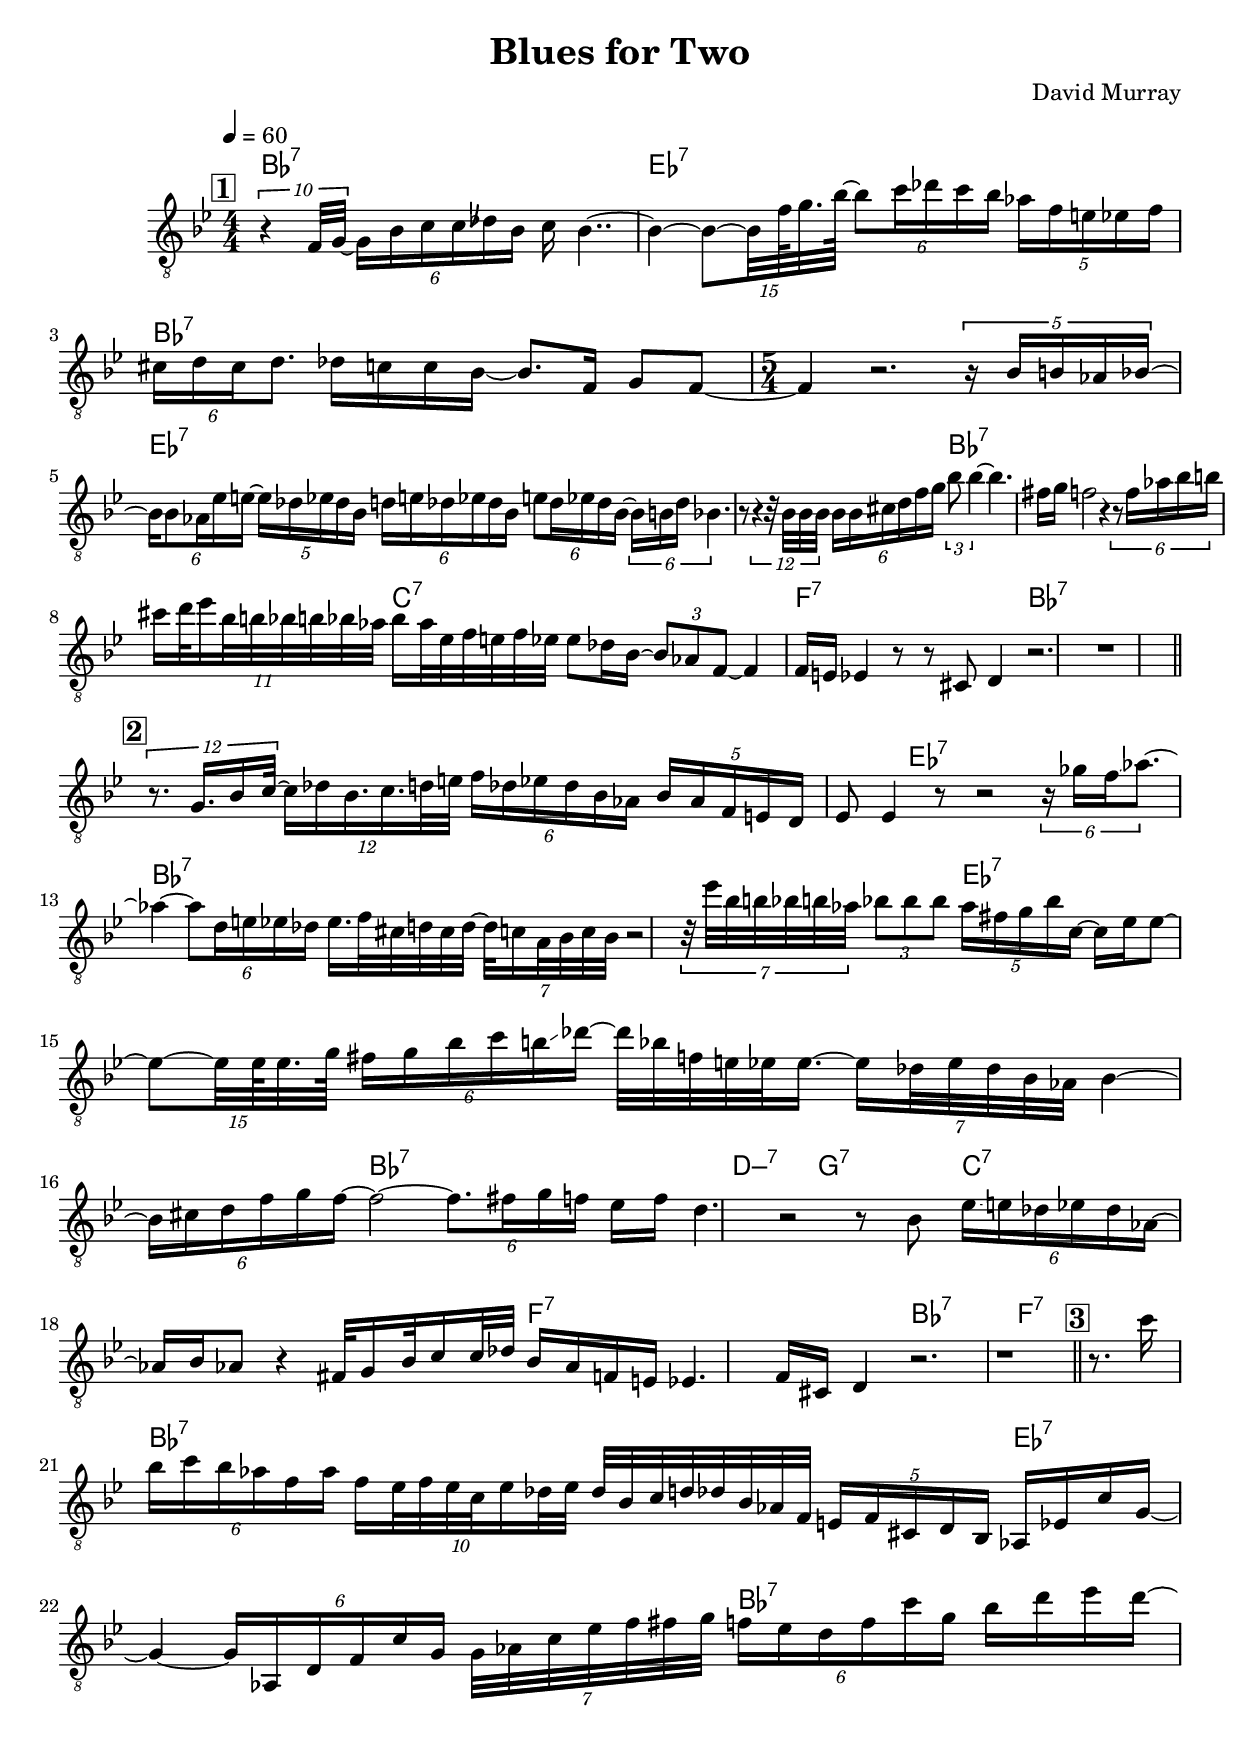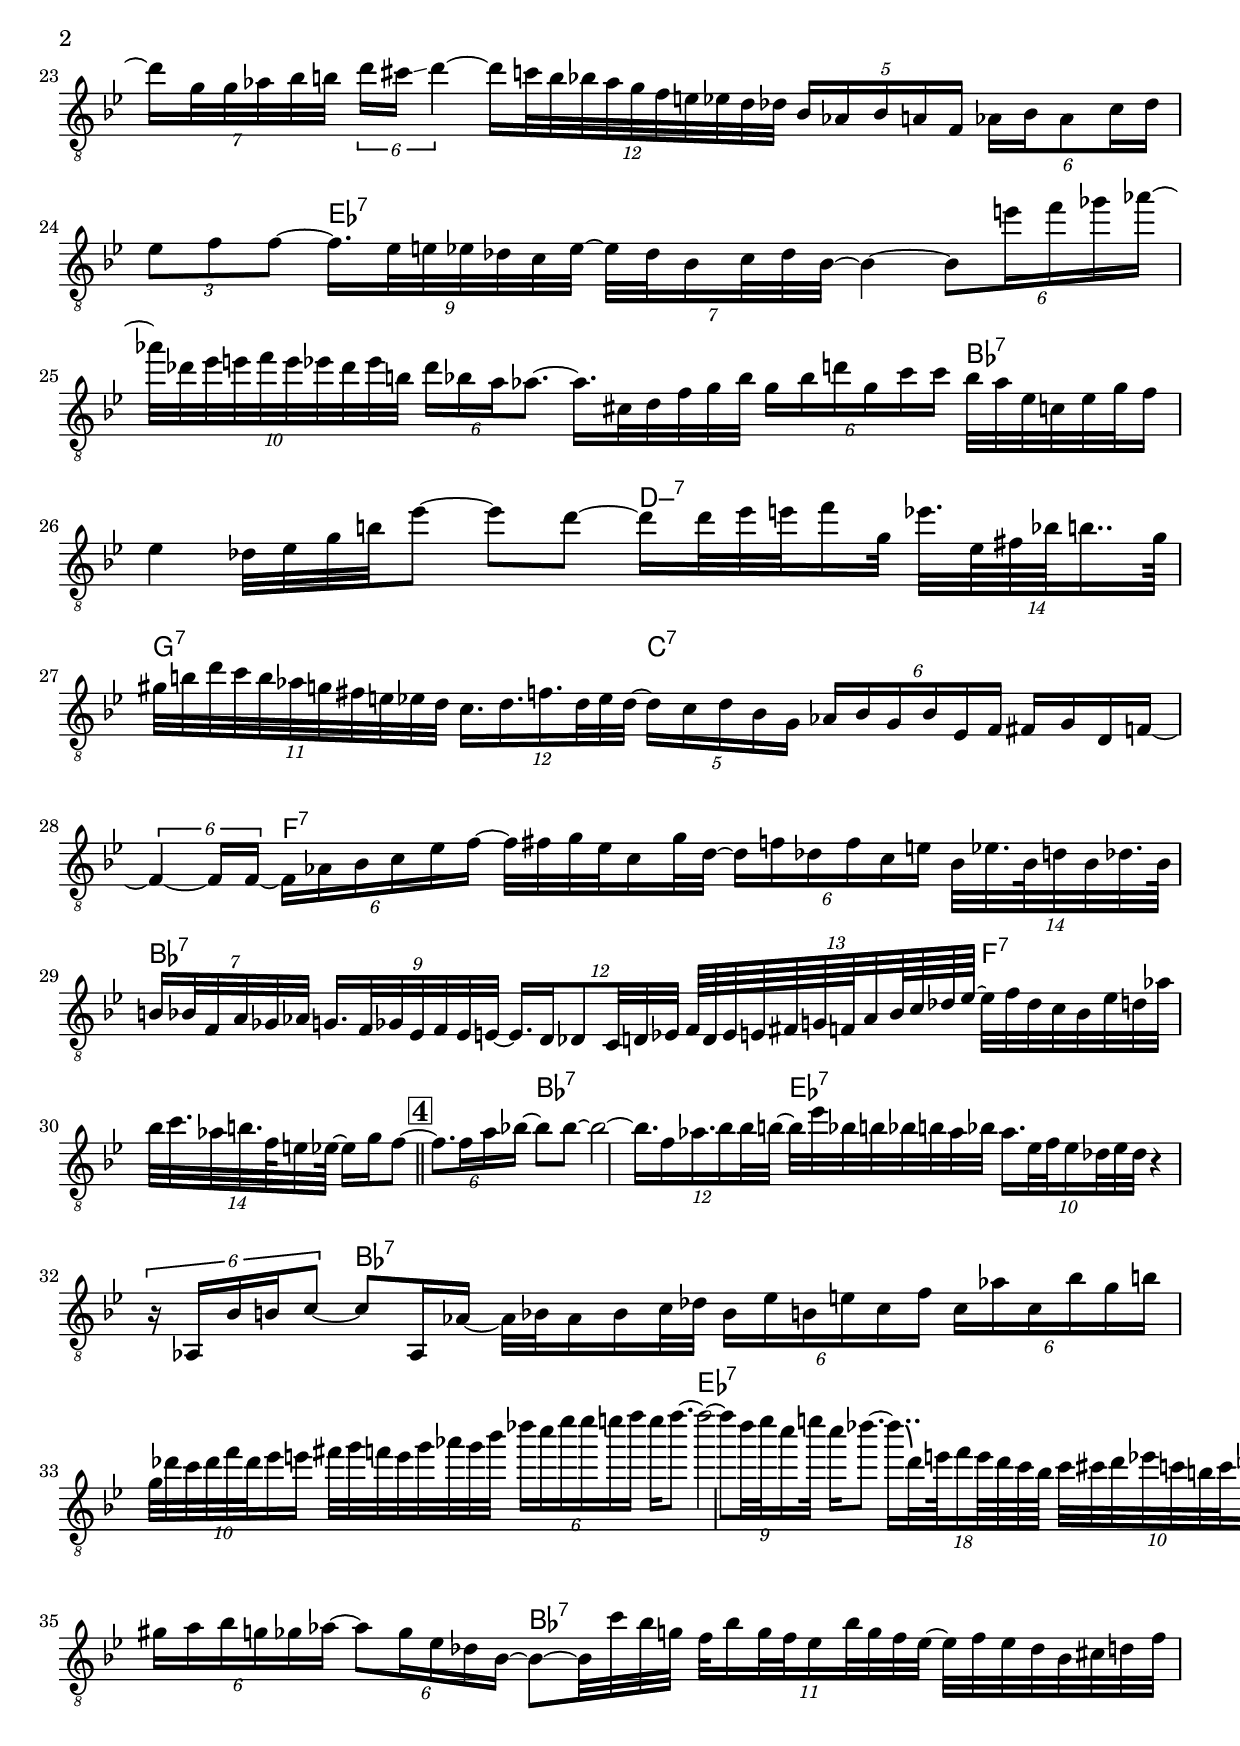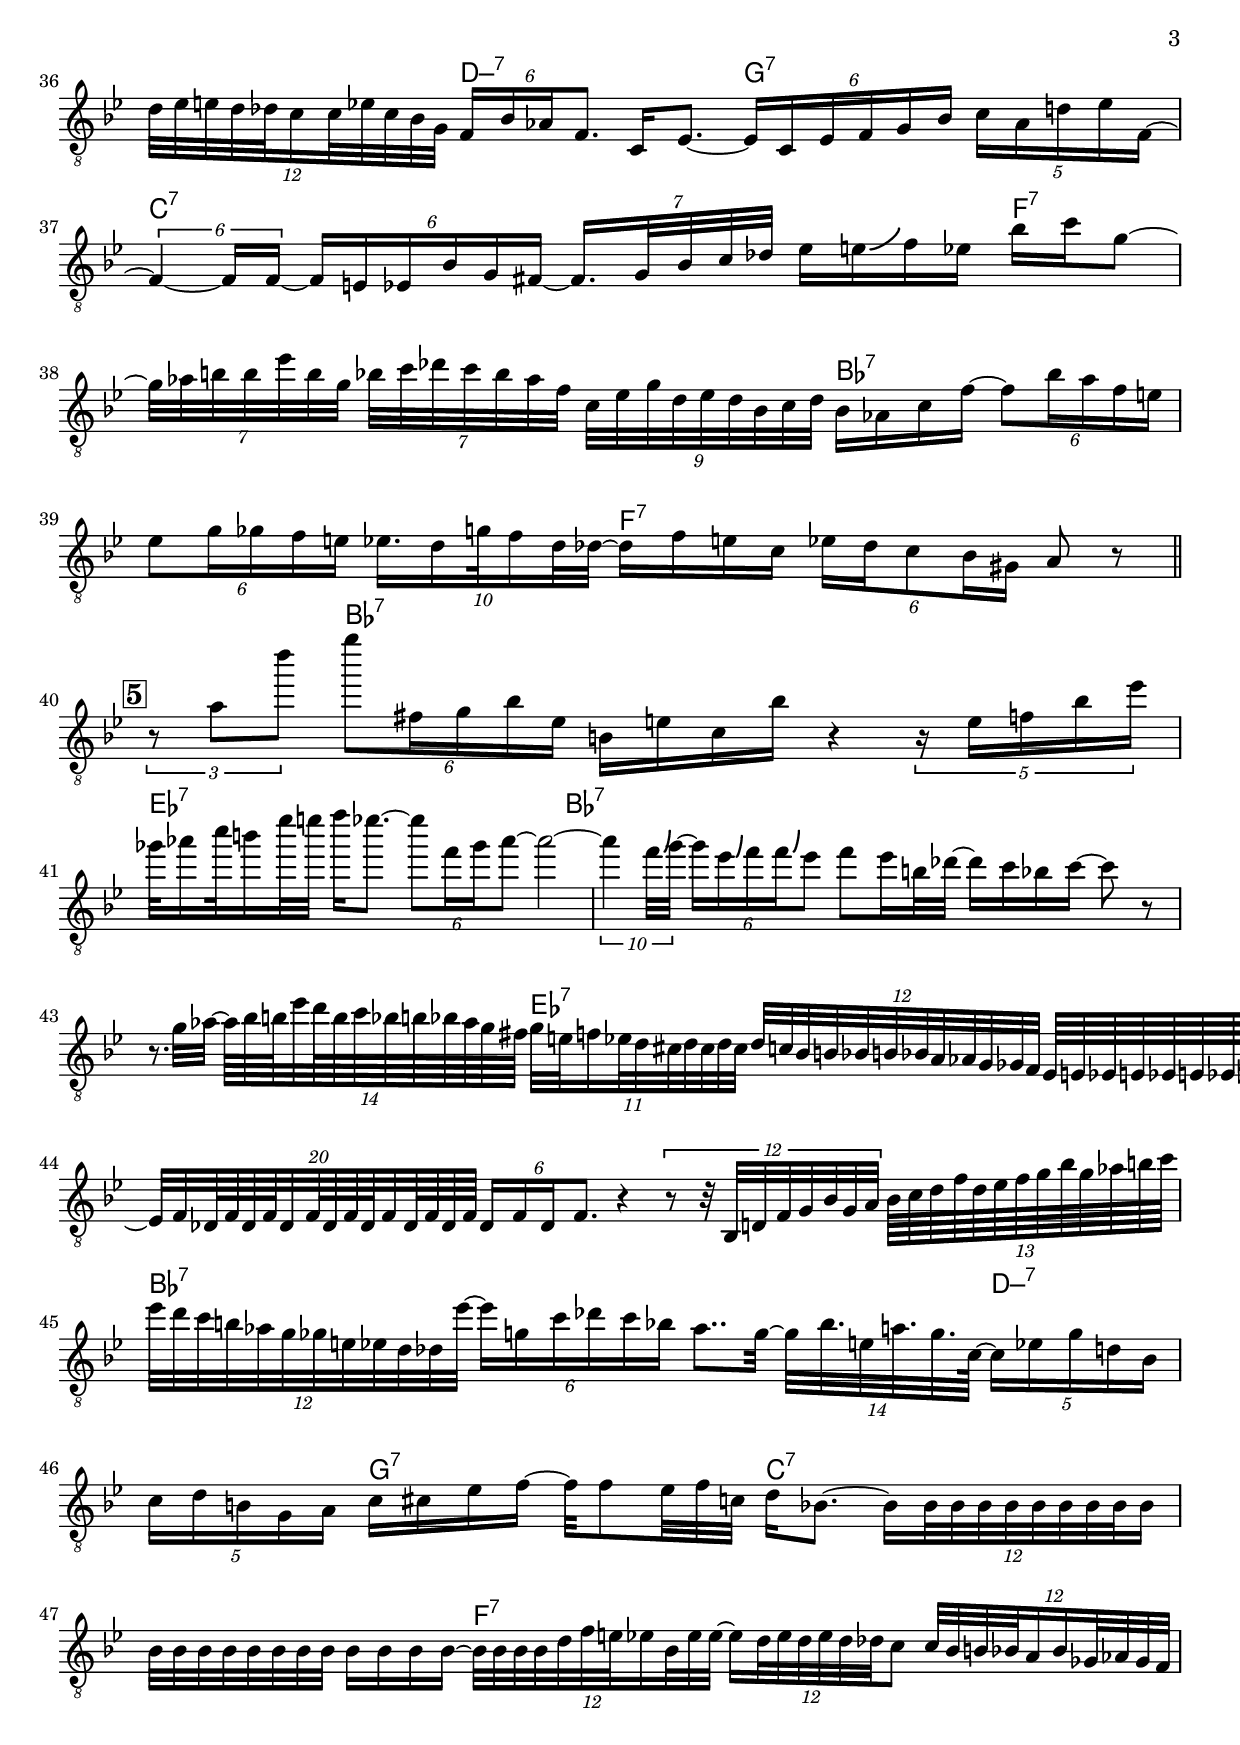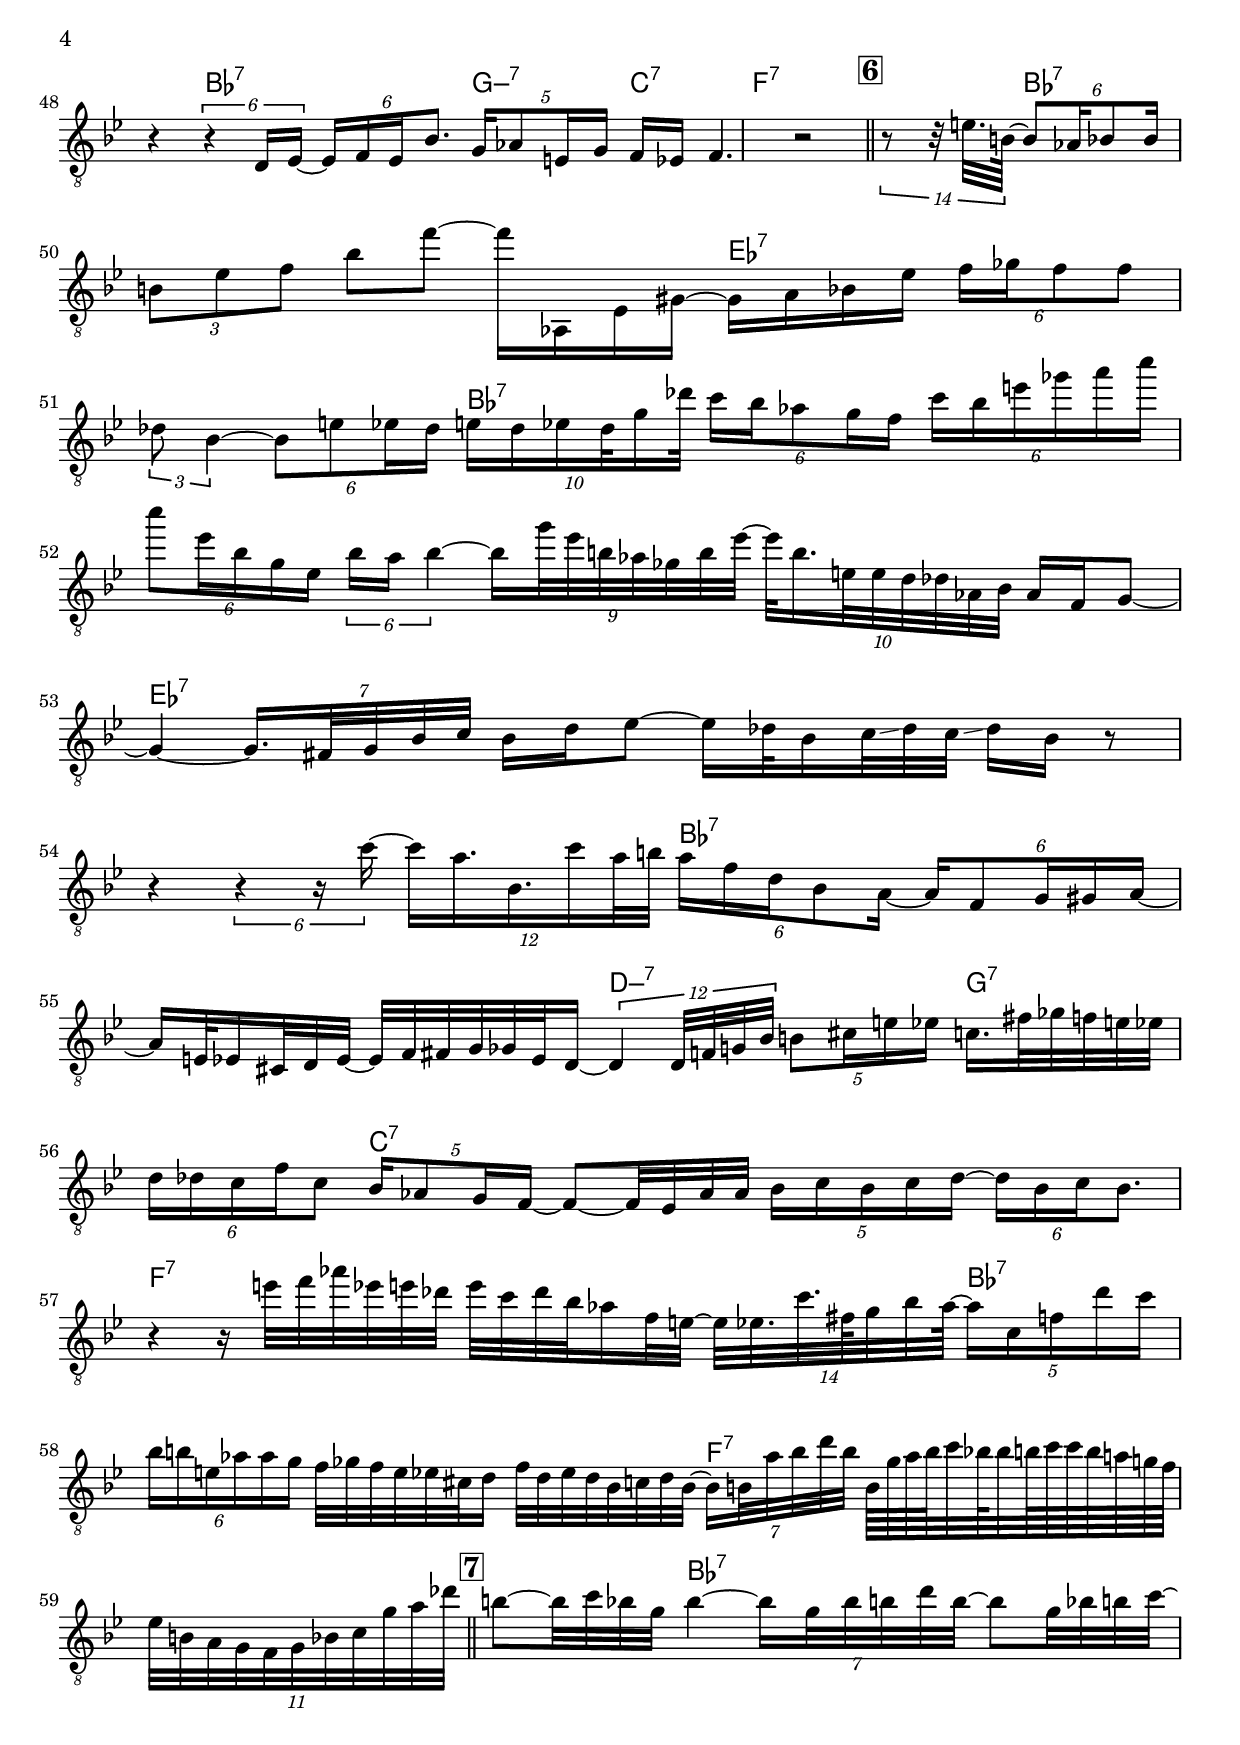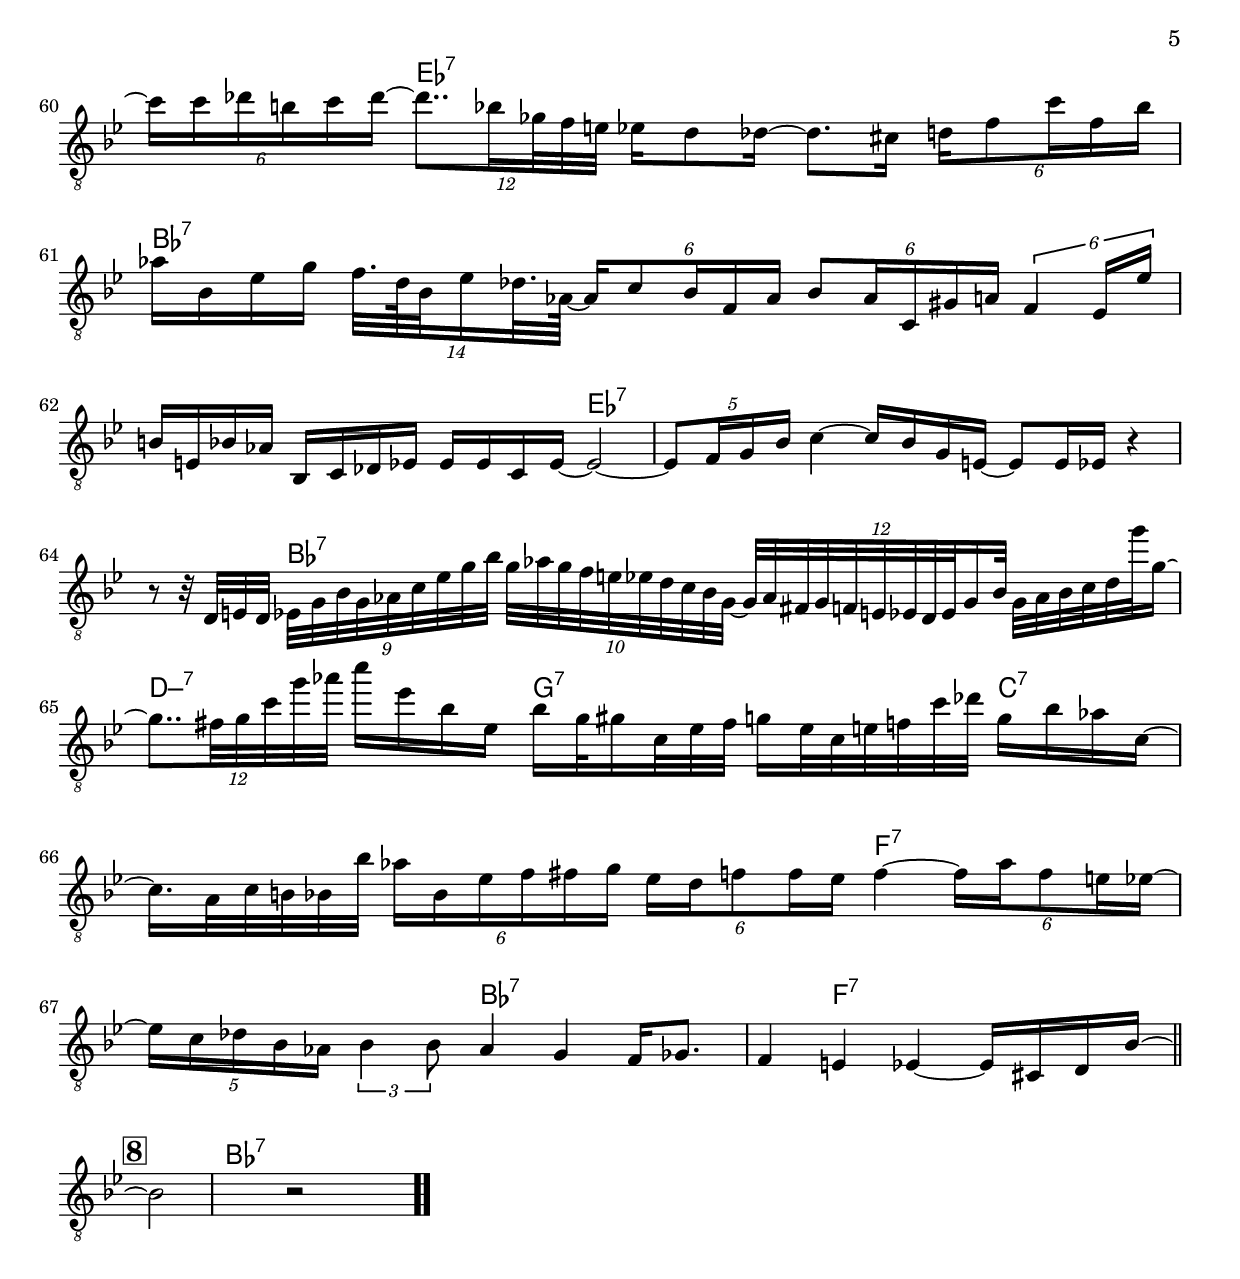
\version "2.13.2"

#(ly:set-option 'point-and-click #f)

\header {
  title = "Blues for Two"
  composer = "David Murray"
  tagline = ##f
}
global =
{
    \override Staff.TimeSignature #'style = #'()
    \time 4/4
    \clef "treble_8"
    \key bes \major
    \override Rest #'direction = #'0
    \override MultiMeasureRest #'staff-position = #0
}
\score
{
<<
    \transpose c' c'

    \new ChordNames { \chords {
      \set majorSevenSymbol = \markup { "maj7" }
      \set minorChordModifier = \markup { \char ##x2013 }
      
      | bes1:7 | es1:7 | bes1:7 | \time 5/4 s1 s4 | es1:7 | s1 | bes1:7 | s1 
      | c1:7 | f1:7 | bes1:7 | s1 | s1 | es1:7 | bes1:7 | s1 
      | es1:7 | s1 | bes1:7 | d2:min7 g2:7 | c1:7 | f1:7 | bes1:7 | f1:7 
      | bes1:7 | es1:7 | bes1:7 | s1 | es1:7 | s1 | bes1:7 | d2:min7 g2:7 
      | c1:7 | f1:7 | bes1:7 | f1:7 | bes1:7 | es1:7 | bes1:7 | s1 
      | es1:7 | s1 | bes1:7 | d2:min7 g2:7 | c1:7 | f1:7 | bes1:7 | f1:7 
      | bes1:7 | es1:7 | bes1:7 | s1 | es1:7 | s1 | bes1:7 | d2:min7 g2:7 
      | c1:7 | f1:7 | bes2:7 g4:min7 c4:7 | f1:7 | bes1:7 | es1:7 | bes1:7 | s1 
      | es1:7 | s1 | bes1:7 | d2:min7 g2:7 | c1:7 | f1:7 | bes1:7 | f1:7 
      | bes1:7 | es1:7 | bes1:7 | s1 | es1:7 | s1 | bes1:7 | d2:min7 g2:7 
      | c1:7 | f1:7 | bes1:7 | f1:7 | bes1:7|
      }
      }

    \new Staff
    <<
    \transpose c' c'

    {
      \global
  		%\override Score.MetronomeMark #'transparent = ##t
  		%\override Score.MetronomeMark #'stencil = ##f
  		
  		\override HorizontalBracket #'direction = #UP
  		\override HorizontalBracket #'bracket-flare = #'(0 . 0)
  		
  		\override TextSpanner #'dash-fraction = #1.0
  		\override TextSpanner #'bound-details #'left #'text = \markup{ \concat{\draw-line #'(0 . -1.0) \draw-line #'(1.0 . 0) }}
  		\override TextSpanner #'bound-details #'right #'text = \markup{ \concat{ \draw-line #'(1.0 . 0) \draw-line #'(0 . -1.0) }}
          \set Score.markFormatter = #format-mark-box-numbers


      \tempo 4 = 60
      \set Score.currentBarNumber = #1
     
      \bar "||" \mark \default \tuplet 10/8 {r4 f32 g32~} \tuplet 6/4 {g16 bes16 c'16 c'16\bendAfter #+4  des'16 bes16} c'16 bes4..~ 
      | bes4~ \tuplet 15/16 {bes8~ bes32 f'64 g'32. bes'64~} \tuplet 6/4 {bes'8 c''16 des''16 c''16 bes'16} \tuplet 5/4 {aes'16 f'16 e'16 es'16 f'16} 
      | \tuplet 6/4 {cis'16 d'16 cis'16 d'8.} des'16 c'16 c'16 bes16~ bes8. f16 g8 f8~ 
      | \time 5/4 f4 r2. 
      | \tuplet 5/4 {r16 bes16 b16 aes16 bes16~} \tuplet 6/4 {bes16 bes8 aes16 es'16 e'16~} \tuplet 5/4 {e'16 des'16 es'16 des'16 bes16} \tuplet 6/4 {d'16 e'16 des'16 es'16 des'16 bes16} 
      | \tuplet 6/4 {e'8 des'16 es'16 des'16 bes16~} \tuplet 6/4 {bes16 b16 des'16 bes4.} r8 \tuplet 12/8 {r4 r32 bes32 bes32 bes32} 
      | \tuplet 6/4 {bes16 bes16 cis'16 d'16 f'16 g'16} \tuplet 3/2 {bes'8 bes'4~} bes'4. fis'16 g'16 
      | f'2 r4 \tuplet 6/4 {r8 f'16 aes'16 bes'16 b'16} 
      | \tuplet 11/8 {cis''16 d''32 es''16 bes'32 b'32 bes'32 b'32 bes'32 aes'32} bes'16 aes'32 es'32 f'32 e'32 f'32 es'32 es'8 des'16 bes16~ \tuplet 3/2 {bes8 aes8 f8~} 
      | f4 f16 e16 es4 r8 r8 cis8 
      | d4 r2. 
      | r1 
      \bar "||" \mark \default \tuplet 12/8 {r8. g16. bes16 c'32~} \tuplet 12/8 {c'16 des'16 bes16. c'16. d'32 e'32} \tuplet 6/4 {f'16 des'16 es'16 des'16 bes16 aes16} \tuplet 5/4 {bes16 aes16 f16 e16 d16} 
      | es8 es4 r8 r2 
      | \tuplet 6/4 {r16 ges'16 f'16\glissando  aes'8.~} aes'4~ \tuplet 6/4 {aes'8 d'16 e'16 es'16 des'16} es'16. f'32 cis'32 d'32 cis'32 d'32~ 
      | \tuplet 7/8 {d'32 c'16 a32 bes32 c'32 bes32} r2 \tuplet 7/8 {r32 es''32 bes'32 b'32 bes'32 b'32 aes'32} 
      | \tuplet 3/2 {bes'8 bes'8 bes'8} \tuplet 5/4 {aes'16 fis'16 g'16 bes'16 c'16~} c'16 es'16 es'8~ \tuplet 15/16 {es'8~ es'32 es'64 es'32. g'64} 
      | \tuplet 6/4 {fis'16 g'16 bes'16 c''16 b'16\glissando  des''16~} des''32 bes'32 f'32 e'32 es'32 es'16.~ \tuplet 7/8 {es'16 des'32 es'32 des'32 bes32 aes32} bes4~ 
      | \tuplet 6/4 {bes16 cis'16 d'16 f'16 g'16 f'16~} f'2~ \tuplet 6/4 {f'8. fis'16 g'16 f'16} 
      | es'16 f'16 d'4. r2 
      | r8 bes8 \tuplet 6/4 {es'16\glissando  e'16 des'16 es'16 des'16 aes16~} aes16 bes16 aes8 r4 
      | fis32 g16 bes32 c'16 c'32\glissando  des'32 bes16 aes16 f16 e16 es4. f16 cis16 
      | d4 r2. 
      | r1 
      \bar "||" \mark \default r8. c''16 \tuplet 6/4 {bes'16 c''16 bes'16 aes'16 f'16 aes'16} \tuplet 10/8 {f'16 es'32 f'32 es'32 c'32 es'16 des'32 es'32} des'32 bes32 c'32 d'32 des'32 bes32 aes32 f32 
      | \tuplet 5/4 {e16 f16 cis16 d16 bes,16} aes,16 es16 c'16 g16~ g4~ \tuplet 6/4 {g16 aes,16 d16 f16 c'16 g16} 
      | \tuplet 7/8 {g32 aes32 c'32 es'32 f'32 fis'32 g'32} \tuplet 6/4 {f'16 es'16 d'16 f'16 c''16 g'16} bes'16 d''16 es''16 d''16~ \tuplet 7/8 {d''16 g'32 g'32 aes'32 bes'32 b'32} 
      | \tuplet 6/4 {d''16 cis''16\glissando  d''4~} \tuplet 12/8 {d''16 c''32 b'32 bes'32 aes'32 g'32 f'32 e'32 es'32 d'32 des'32} \tuplet 5/4 {bes16 aes16 bes16 a16 f16} \tuplet 6/4 {aes16 bes16 aes8 c'16 des'16} 
      | \tuplet 3/2 {es'8 f'8 f'8~} \tuplet 9/8 {f'16. es'32 e'32 es'32 des'32 c'32 es'32~} \tuplet 7/8 {es'32 des'32 bes16 c'32 des'32 bes32~} bes4~ 
      | \tuplet 6/4 {bes8 e''16 f''16 ges''16 aes''16~} \tuplet 10/8 {aes''32 des''32 es''32 e''32 f''32 e''32 es''32 des''32 es''32 b'32} \tuplet 6/4 {des''16 bes'16 a'16 aes'8.~} aes'16. cis'32 d'32 f'32 g'32 bes'32 
      | \tuplet 6/4 {g'16 bes'16 d''16 g'16 c''16 c''16} bes'32 aes'32 es'32 c'32 es'32 g'32 f'16 es'4 des'32 es'32 g'32 b'32 es''8~ 
      | es''8 d''8~ d''16 d''32 es''32 e''32 f''16 g'32 \tuplet 14/16 {es''32. es'64 fis'64 bes'64 b'16.. g'64} \tuplet 11/8 {gis'32 b'32 d''32 c''32 b'32 aes'32 g'32 fis'32 e'32 es'32 d'32} 
      | \tuplet 12/8 {c'16. d'16. f'16. d'32 es'32 d'32~} \tuplet 5/4 {d'16 c'16 d'16 bes16 g16} \tuplet 6/4 {aes16 bes16 g16 bes16 es16 f16} fis16 g16 d16 f16~ 
      | \tuplet 6/4 {f4~ f16 f16~} \tuplet 6/4 {f16 aes16 bes16 c'16 es'16 f'16~} f'32 fis'32 g'32 es'32 c'16 g'32 d'32~ \tuplet 6/4 {d'16 f'16 des'16 f'16 c'16 e'16} 
      | \tuplet 14/16 {bes32 es'32. bes64 d'32 bes32 des'32. bes64} \tuplet 7/8 {b16 bes32 f32 a32 ges32 aes32} \tuplet 9/8 {g16. f32 ges32 es32 f32 es32 e32~} \tuplet 12/8 {e16. d16 des8 c32 d32 es32} 
      | \tuplet 13/16 {f64 d64 es64 e64 fis64 g64 f64 aes32 bes64 c'64 des'64 es'64~} es'32 f'32 des'32 c'32 bes32 es'32 d'32 aes'32 \tuplet 14/16 {bes'32 c''32. aes'32 b'32. f'64 e'32 es'64~} es'16 g'16 f'8~ 
      \bar "||" \mark \default \tuplet 6/4 {f'8. f'16 aes'16 bes'16~} bes'8 bes'8~ bes'2~ 
      | \tuplet 12/8 {bes'16. f'16 aes'16. bes'16 bes'32 b'32~} b'32 es''32 bes'32 b'32 bes'32 b'32 aes'32 bes'32 \tuplet 10/8 {aes'16. es'32\glissando  f'32 es'16 des'32 es'32 des'32} r4 
      | \tuplet 6/4 {r16 aes,16 bes16 b16 c'8~} c'8 aes,16 aes16~ aes32 bes32 aes16 bes16 c'32 des'32 \tuplet 6/4 {bes16 es'16 b16 e'16 c'16 f'16} 
      | \tuplet 6/4 {c'16 aes'16 c'16 bes'16 g'16 b'16} \tuplet 10/8 {g'32 des''32 c''32 des''32 f''32 des''32 es''16 e''16} fis''32 g''32 f''32 e''32 g''32 aes''32 g''32 bes''32 \tuplet 6/4 {des'''16 c'''16 es'''16 es'''16 e'''16 f'''16} 
      | e'''16 f'''8.~ f'''2~ \tuplet 9/8 {f'''8 d'''32 es'''32 c'''16 e'''32} 
      | c'''16 des'''8.~ \tuplet 18/16 {des'''16..\bendAfter #-4  d''32 e''64 f''16 e''64 d''64 c''64 bes'64} \tuplet 10/8 {c''32 cis''32 d''32 es''32 c''32 b'32 c''32 des''16 es'32} \tuplet 6/4 {gis'16 a'16 bes'16 g'16 ges'16 aes'16~} 
      | \tuplet 6/4 {aes'8 ges'16 es'16 des'16 bes16~} bes8~ bes32 c''32 bes'32 g'32 \tuplet 11/8 {f'32 bes'16 g'32 f'32 es'16 bes'32 g'32 f'32 es'32~} es'32 f'32 es'32 des'32 bes32 cis'32 d'32 f'32 
      | \tuplet 12/8 {d'32 es'32 e'32 d'32 des'32 c'16 c'32 es'32 c'32 bes32 g32} \tuplet 6/4 {f16 bes16 aes16 f8.} c16 es8.~ \tuplet 6/4 {es16 c16 es16 f16 g16 bes16} 
      | \tuplet 5/4 {c'16 aes16 d'16 es'16 f16~} \tuplet 6/4 {f4~ f16 f16~} \tuplet 6/4 {f16 e16 es16 bes16 g16 fis16~} \tuplet 7/8 {fis16. g32 bes32 c'32 des'32} 
      | es'16 e'16\bendAfter #+4  f'16 es'16 bes'16 c''16 g'8~ \tuplet 7/8 {g'32 aes'32 b'32 b'32 es''32 b'32 g'32} \tuplet 7/8 {bes'32 c''32 des''32 c''32 bes'32 aes'32 f'32} 
      | \tuplet 9/8 {c'32 es'32 g'32 d'32 es'32 d'32 bes32 c'32 d'32} bes16 aes16 c'16 f'16~ \tuplet 6/4 {f'8 bes'16 aes'16 f'16 e'16} \tuplet 6/4 {es'8 g'16 ges'16 f'16 e'16} 
      | \tuplet 10/8 {es'16. d'16 g'32 f'16 d'32 des'32~} des'16 f'16 e'16 c'16 \tuplet 6/4 {es'16 des'16 c'8 bes16 gis16} a8 r8 
      \bar "||" \mark \default \tuplet 3/2 {r8 a'8 d'''8} \tuplet 6/4 {g'''8 fis'16 g'16 bes'16 es'16} b16 e'16 c'16 bes'16 r4 
      | \tuplet 5/4 {r16 e'16 f'16 bes'16 es''16} ges''32 aes''16 c'''32 b''16 es'''32 e'''32 f'''16 es'''8.~ \tuplet 6/4 {es'''8 f''16 ges''16 aes''8~} 
      | aes''2~ \tuplet 10/8 {aes''4 f''32\bendAfter #+4  g''32~} \tuplet 6/4 {g''16 es''16\bendAfter #+4  f''16 f''16\bendAfter #+4  es''8} 
      | f''8 es''16 b'32 des''32~ des''16 c''16 bes'16 c''16~ c''8 r8 r8. g'32 aes'32~ 
      | \tuplet 14/16 {aes'64 bes'64 b'64 es''32 d''64 b'64 c''64 bes'64 b'64 bes'64 aes'64 g'64 fis'64} \tuplet 11/8 {g'32 e'32 f'16 es'32 d'32 cis'32 d'32 cis'32 d'32 cis'32} \tuplet 12/8 {d'32 c'32 bes32 b32 bes32 b32 bes32 a32 aes32 g32 ges32 f32} \tuplet 17/16 {es64 e64 es64 e64 es64 e64 es64 e64 es64 e64 es64 e64 es64 e64 es64 e64 es64~} 
      | \tuplet 20/16 {es32 f32 des64 f64 des64 f64 des32 f64 des64 f64 des64 f32 des64 f64 des64 f64} \tuplet 6/4 {des16 f16 des16 f8.} r4 \tuplet 12/8 {r8 r32 bes,32 d32 f32 g32 bes32 g32 a32} 
      | \tuplet 13/16 {bes64 c'64 d'64 f'64 d'64 es'64 f'64 g'64 bes'64 g'64 aes'64 b'64 c''64} \tuplet 12/8 {es''32 d''32 c''32 b'32 aes'32 g'32 ges'32 e'32 es'32 d'32 des'32 es''32~} \tuplet 6/4 {es''16 g'16 c''16 des''16 c''16 bes'16} aes'8.. g'32~ 
      | \tuplet 14/16 {g'32 bes'32. e'32 a'32. g'32. c'64~} \tuplet 5/4 {c'16 es'16 g'16 d'16 bes16} \tuplet 5/4 {c'16 d'16 b16 g16 a16} c'16 cis'16 es'16 f'16~ 
      | f'32 f'8 es'32 f'32 c'32 d'16 bes8.~ \tuplet 12/8 {bes16 bes32 bes32 bes32 bes32 bes32 bes32 bes32 bes32 bes16} bes32 bes32 bes32 bes32 bes32 bes32 bes32 bes32 
      | bes16 bes16 bes16 bes16~ \tuplet 12/8 {bes32 bes32 bes32 bes32 d'32 f'32 e'32 es'16 bes32 es'32 es'32~} \tuplet 12/8 {es'16 d'32 es'32 d'32 es'32 d'32 des'32 c'8} \tuplet 12/8 {c'32 bes32 b32 bes32 a16 bes16 ges32 aes32 ges32 f32} 
      | r4 \tuplet 6/4 {r4 d16 es16~} \tuplet 6/4 {es16 f16 es16 bes8.} \tuplet 5/4 {g16 aes8 e16 g16} 
      | f16 es16 f4. r2 
      \bar "||" \mark \default \tuplet 14/16 {r8 r32 e'32. b64~} \tuplet 6/4 {b8 aes16 bes8 bes16} \tuplet 3/2 {b8 es'8 f'8} bes'8 f''8~ 
      | f''16 aes,16 es16 gis16~ gis16 a16 bes16 es'16 \tuplet 6/4 {f'16 ges'16 f'8 f'8} \tuplet 3/2 {des'8 bes4~} 
      | \tuplet 6/4 {bes8 e'8 es'16 des'16} \tuplet 10/8 {e'16 des'16 es'16 des'32 g'16 des''32} \tuplet 6/4 {c''16 bes'16 aes'8 g'16 f'16} \tuplet 6/4 {c''16 bes'16 e''16 ges''16 a''16 c'''16} 
      | \tuplet 6/4 {c'''8 es''16 bes'16 g'16 es'16} \tuplet 6/4 {bes'16 a'16 bes'4~} \tuplet 9/8 {bes'16 g''32 es''32 b'32 aes'32 ges'32 b'32 es''32~} \tuplet 10/8 {es''32 b'16. e'32 e'32 d'32 des'32 aes32 bes32} 
      | aes16 f16 g8~ g4~ \tuplet 7/8 {g16. fis32 g32 bes32 c'32} bes16 d'16 es'8~ 
      | es'16 des'32 bes16 c'32\glissando  des'32 c'32\glissando  des'16 bes16 r8 r4 \tuplet 6/4 {r4 r16 c''16~} 
      | \tuplet 12/8 {c''16 a'16. bes16. c''16 a'32 b'32} \tuplet 6/4 {a'16 f'16 d'16 bes8 a16~} \tuplet 6/4 {a16 f8 g16 gis16 a16~} a16 e32 es16 cis32 d32 es32~ 
      | es32 f32 fis32 g32 ges32 es32 d16~ \tuplet 12/8 {d4 d32 f32 g32 bes32} \tuplet 5/4 {b8 cis'16 e'16 es'16} c'16. fis'32 ges'32 f'32 e'32 es'32 
      | \tuplet 6/4 {d'16 des'16 c'16 f'16 c'8} \tuplet 5/4 {bes16 aes8 g16 f16~} f8~ f32 es32 aes32 aes32 \tuplet 5/4 {bes16 c'16 bes16 c'16 des'16~} 
      | \tuplet 6/4 {des'16 bes16 c'16 bes8.} r4 r16 e''32 f''32 aes''32 es''32 e''32 des''32 e''32 c''32 des''32 bes'32 aes'16 f'32 e'32~ 
      | \tuplet 14/16 {e'32 es'32. c''32. fis'64 g'32 bes'32 aes'64~} \tuplet 5/4 {aes'16 c'16 f'16 des''16 c''16} \tuplet 6/4 {bes'16 b'16 e'16 aes'16 aes'16 g'16} f'32 ges'32 f'32 e'32 es'32 cis'32 d'16 
      | f'32 d'32 es'32 d'32 bes32 c'32 d'32 bes32~ \tuplet 7/8 {bes16 b32 aes'32 b'32 d''32 b'32} b64 ges'64 aes'64 b'64 c''32 bes'64 bes'32 b'64 c''64 c''64 b'64 a'64 g'64 f'64 \tuplet 11/8 {es'32 b32 a32 g32 f32 g32 bes32 c'32 g'32 a'32 des''32} 
      \bar "||" \mark \default b'8~ b'32 c''32 bes'32 g'32 bes'4~ \tuplet 7/8 {bes'16 g'32 bes'32 b'32 des''32 b'32~} b'8 g'32 bes'32 b'32 c''32~ 
      | \tuplet 6/4 {c''16 c''16 des''16 b'16 c''16 des''16~} \tuplet 12/8 {des''8.. bes'16 ges'32 f'32 e'32} es'16 d'8 des'16~ des'8. cis'16 
      | \tuplet 6/4 {d'16 f'8 c''16 f'16 bes'16} aes'16 bes16 es'16 g'16 \tuplet 14/16 {f'32. d'64 bes32 es'16 des'32. aes64~} \tuplet 6/4 {aes16 c'8 bes16 f16 aes16} 
      | \tuplet 6/4 {bes8 aes16 c16 gis16 a16} \tuplet 6/4 {f4 es16 es'16} b16 e16 bes16 aes16 bes,16 c16 des16 es16 
      | es16 es16 c16 es16~ es2~ \tuplet 5/4 {es8 f16 g16 bes16} 
      | c'4~ c'16 bes16 g16 e16~ e8 e16 es16 r4 
      | r8 r32 d32 e32 d32 \tuplet 9/8 {es32 g32 bes32 g32 aes32 c'32 es'32 g'32 bes'32} \tuplet 10/8 {g'32 aes'32 g'32 f'32 e'32 es'32 d'32 c'32 bes32 g32~} \tuplet 12/8 {g32 aes32 fis32 g32 f32 e32 es32 d32 es32 g16 bes32} 
      | g32 aes32 bes32 c'32 d'32 g''32 g'16~ \tuplet 12/8 {g'8.. fis'32 g'32 c''32 g''32 aes''32} c'''16 es''16 bes'16 es'16 bes'16 g'32 gis'16 c'32 es'32 fis'32 
      | g'16 es'32 c'32 e'32 f'32 c''32 des''32 g'16 bes'16 aes'16 c'16~ c'16. a32 c'32 b32 bes32 bes'32 \tuplet 6/4 {aes'16 bes16 es'16 f'16 fis'16 g'16} 
      | \tuplet 6/4 {es'16 d'16 f'8 f'16 es'16} f'4~ \tuplet 6/4 {f'16 aes'16 f'8 e'16 es'16~} \tuplet 5/4 {es'16 c'16 des'16 bes16 aes16} 
      | \tuplet 3/2 {bes4 bes8} aes4 g4 f16 ges8. 
      | f4 e4 es4~ es16 cis16 d16 bes16~ 
      \bar "||" \mark \default bes2 r2\bar  ".."
    }
    >>
>>    
}
